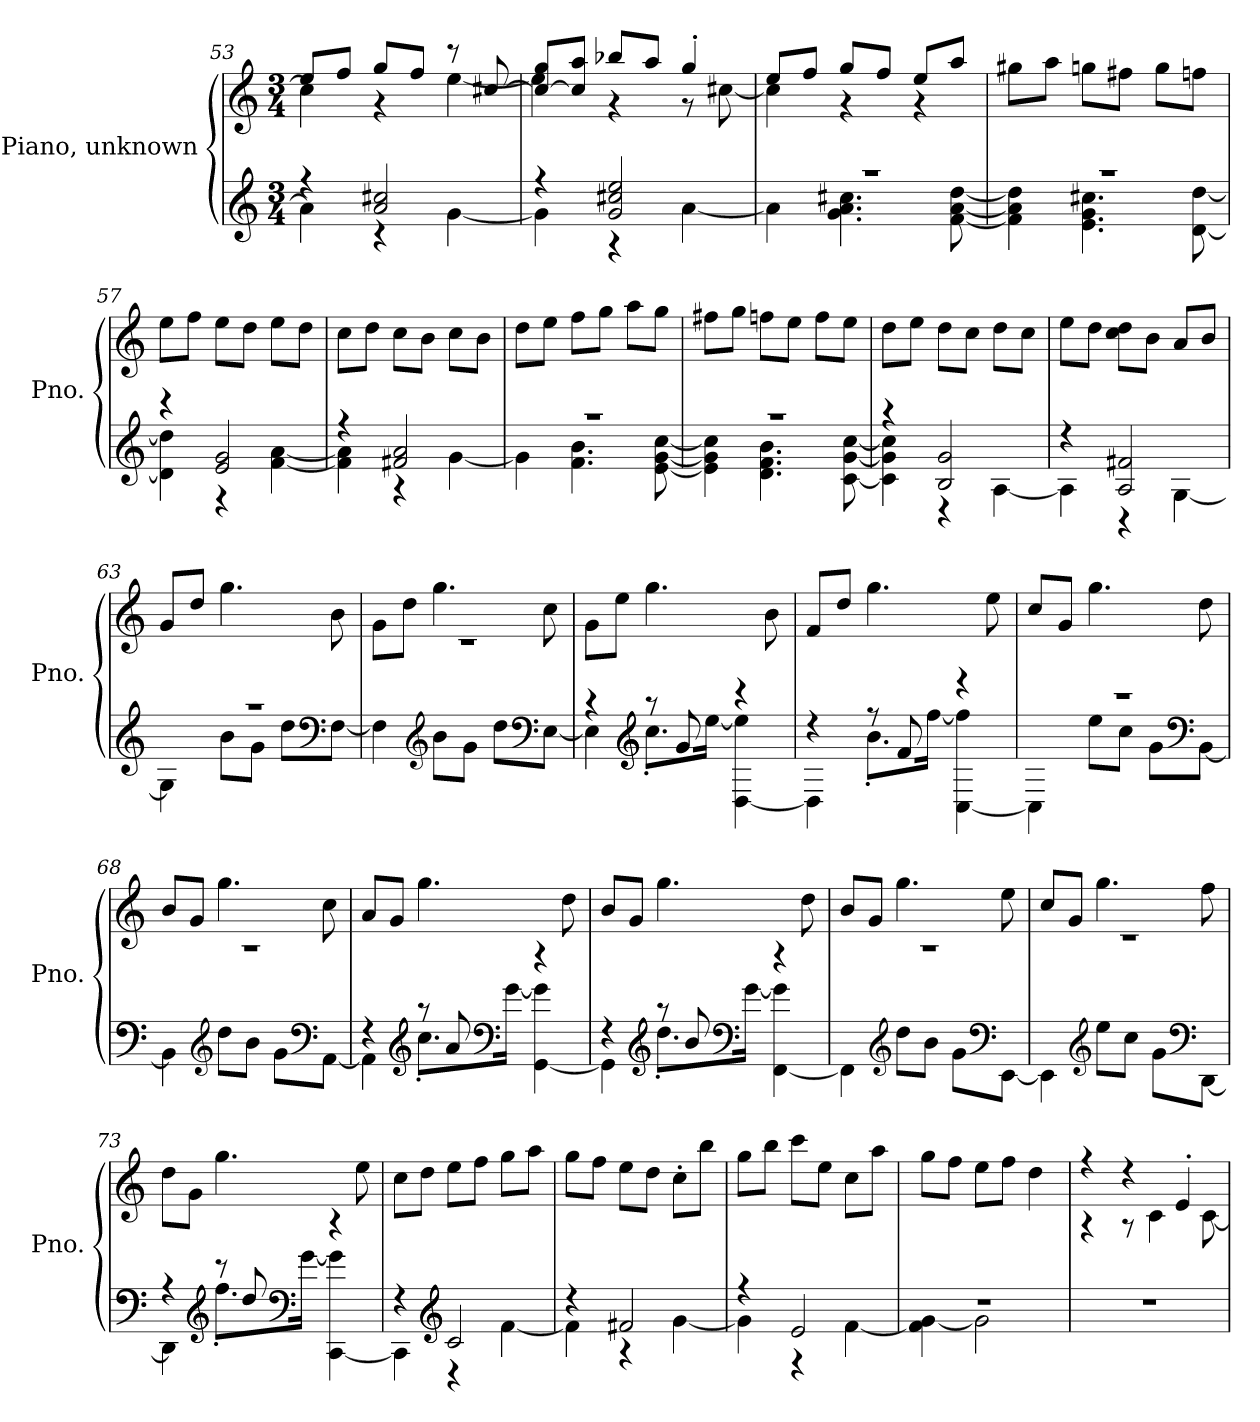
**kern	**kern
*part1	*part1
*staff2	*staff1
*I"Piano, unknown	*
*I'Pno.	*
*clefG2	*clefG2
*k[]	*k[]
*M3/4	*M3/4
=53	=53
*^	*^
4r	4a\]	8ee/L	4cc#\]
.	.	8ff/J	.
2a/ 2cc#X/	4r	8gg/L	4r
.	.	8ff/J	.
.	[4g\	8r	[4ee\
.	.	[8cc#X/	.
=54	=54	=54	=54
4r	4g\]	8cc#/_ 8gg/L	4ee\]
.	.	8cc#/] 8aa/J	.
2g/ 2cc#X/ 2ee/	4r	8bb-X/L	4r
.	.	8aa/J	.
.	[4a\	4gg'/	8r
.	.	.	[8cc#X\
=55	=55	=55	=55
2.r	4a\]	8ee/L	4cc#\]
.	.	8ff/J	.
.	4.g\ 4.a\ 4.cc#X\	8gg/L	4r
.	.	8ff/J	.
.	.	8ee/L	4r
.	[8f\ [8a\ [8dd\	8aa/J	.
*	*	*v	*v
=56	=56	=56
2.r	4f\] 4a\] 4dd\]	8gg#X\L
.	.	8aa\J
.	4.e\ 4.g\ 4.cc#X\	8ggn\L
.	.	8ff#X\J
.	.	8gg\L
.	[8d\ [8dd\	8ffn\J
!!LO:PB:g=z
=57	=57	=57
4r	4d\] 4dd\]	8ee\L
.	.	8ff\J
2e/ 2g/	4r	8ee\L
.	.	8dd\J
.	[4f\ [4a\	8ee\L
.	.	8dd\J
=58	=58	=58
4r	4f\] 4a\]	8cc\L
.	.	8dd\J
2f#X/ 2a/	4r	8cc\L
.	.	8b\J
.	[4g\	8cc\L
.	.	8b\J
=59	=59	=59
2.r	4g\]	8dd\L
.	.	8ee\J
.	4.f\ 4.b\	8ff\L
.	.	8gg\J
.	.	8aa\L
.	[8e\ [8g\ [8cc\	8gg\J
=60	=60	=60
2.r	4e\] 4g\] 4cc\]	8ff#X\L
.	.	8gg\J
.	4.d\ 4.f\ 4.b\	8ffn\L
.	.	8ee\J
.	.	8ff\L
.	[8c\ [8g\ [8cc\	8ee\J
=61	=61	=61
4r	4c\] 4g\] 4cc\]	8dd\L
.	.	8ee\J
2B/ 2g/	4r	8dd\L
.	.	8cc\J
.	[4A\	8dd\L
.	.	8cc\J
=62	=62	=62
4r	4A\]	8ee\L
.	.	8dd\J
2A/ 2f#X/	4r	8cc\ 8dd\L
.	.	8b\J
.	[4G\	8a/L
.	.	8b/J
!!LO:LB:g=z
=63	=63	=63
2.r	4G\]	8g/L
.	.	8dd/J
.	8b\L	4.gg\
.	8g\J	.
.	8dd\L	.
*clefF4	*	*
.	[8F\J	8b\
=64	=64	=64
2.r	4F\]	8g\L
.	.	8dd\J
*clefG2	*	*
.	8b\L	4.gg\
.	8g\J	.
.	8dd\L	.
*clefF4	*	*
.	[8E\J	8cc\
=65	=65	=65
4r	4E\]	8g\L
.	.	8ee\J
*clefG2	*	*
8r	8.cc'\L	4.gg\
8g/	.	.
.	[16ee\Jk	.
4r	[4D\ 4ee\]	.
.	.	8b\
=66	=66	=66
4r	4D\]	8f/L
.	.	8dd/J
8r	8.b'\L	4.gg\
8f/	.	.
.	[16ff\Jk	.
4r	[4C\ 4ff\]	.
.	.	8ee\
=67	=67	=67
2.r	4C\]	8cc/L
.	.	8g/J
.	8ee\L	4.gg\
.	8cc\J	.
.	8g\L	.
*clefF4	*	*
.	[8BB\J	8dd\
!!LO:LB:g=z
=68	=68	=68
2.r	4BB\]	8b/L
.	.	8g/J
*clefG2	*	*
.	8dd\L	4.gg\
.	8b\J	.
.	8g\L	.
*clefF4	*	*
.	[8AA\J	8cc\
=69	=69	=69
4r	4AA\]	8a/L
.	.	8g/J
*clefG2	*	*
8r	8.cc'\L	4.gg\
8a/	.	.
*clefF4	*	*
.	[16g\Jk	.
4r	[4GG\ 4g\]	.
.	.	8dd\
=70	=70	=70
4r	4GG\]	8b/L
.	.	8g/J
*clefG2	*	*
8r	8.dd'\L	4.gg\
8b/	.	.
*clefF4	*	*
.	[16g\Jk	.
4r	[4FF\ 4g\]	.
.	.	8dd\
=71	=71	=71
2.r	4FF\]	8b/L
.	.	8g/J
*clefG2	*	*
.	8dd\L	4.gg\
.	8b\J	.
.	8g\L	.
*clefF4	*	*
.	[8EE\J	8ee\
!!LO:LB:g=z
=72	=72	=72
2.r	4EE\]	8cc/L
.	.	8g/J
*clefG2	*	*
.	8ee\L	4.gg\
.	8cc\J	.
.	8g\L	.
*clefF4	*	*
.	[8DD\J	8ff\
=73	=73	=73
4r	4DD\]	8dd\L
.	.	8g\J
*clefG2	*	*
8r	8.ff'\L	4.gg\
8dd/	.	.
*clefF4	*	*
.	[16g\Jk	.
4r	[4CC\ 4g\]	.
.	.	8ee\
=74	=74	=74
4r	4CC\]	8cc\L
.	.	8dd\J
*clefG2	*	*
2c/	4r	8ee\L
.	.	8ff\J
.	[4f\	8gg\L
.	.	8aa\J
=75	=75	=75
4r	4f\]	8gg\L
.	.	8ff\J
2f#X/	4r	8ee\L
.	.	8dd\J
.	[4g\	8cc'\L
.	.	8bb\J
=76	=76	=76
4r	4g\]	8gg\L
.	.	8bb\J
2e/	4r	8ccc\L
.	.	8ee\J
.	[4f\	8cc\L
.	.	8aa\J
!!LO:LB:g=z
=77	=77	=77
2.r	4f\] [4g\	8gg\L
.	.	8ff\J
.	2g\]	8ee\L
.	.	8ff\J
.	.	4dd\
*v	*v	*
=78	=78
*	*^
2.r	4r	4r
.	4r	8r
.	.	4c\
.	4e'/	.
.	.	[8c\
*	*v	*v
=	=
*-	*-
